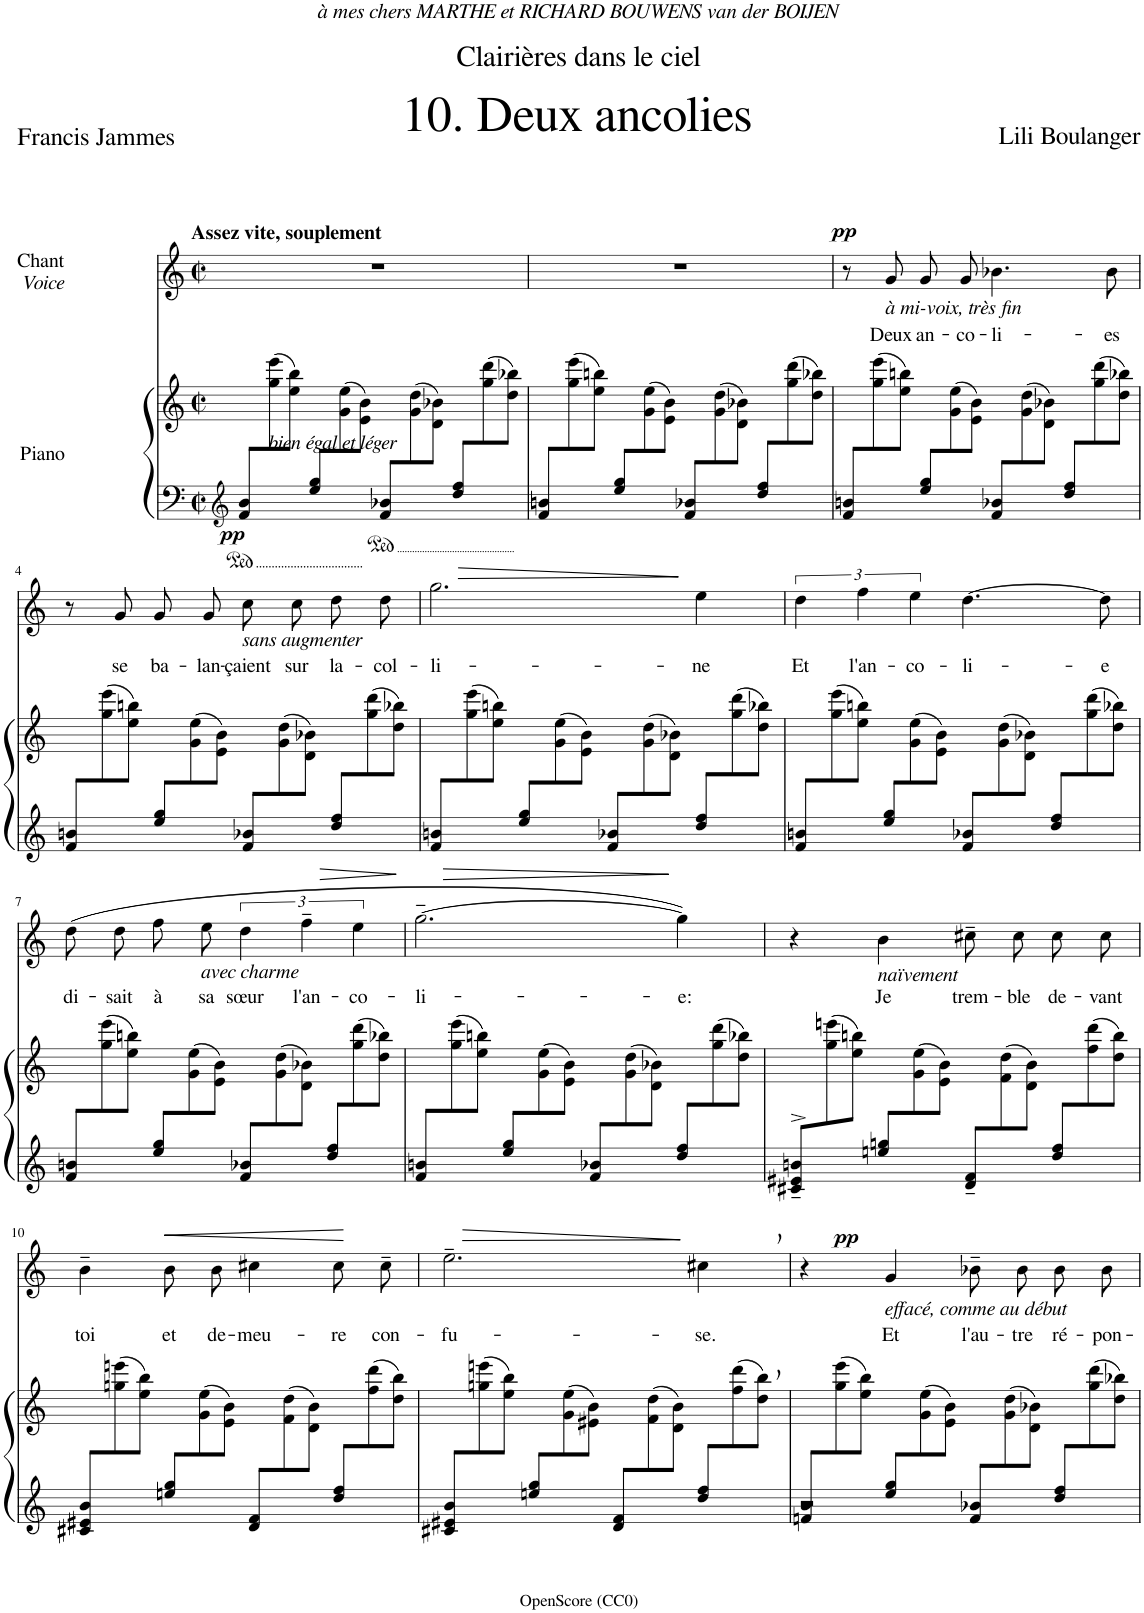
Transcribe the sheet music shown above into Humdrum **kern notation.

**kern	**kern	**dynam	**kern	**text	**dynam
*part2	*part2	*part2	*part1	*part1	*part1
*staff3	*staff2	*staff2/3	*staff1	*staff1	*staff1
*I"Piano	*	*	*I"Chant Voice	*	*
*I'Pno	*	*	*	*	*
*clefG2	*clefG2	*	*clefG2	*	*
*k[]	*k[]	*	*k[]	*	*
*M2/2	*M2/2	*	*M2/2	*	*
*met(c|)	*met(c|)	*	*met(c|)	*	*
*Xbrackettup	*	*	*	*	*
=1	=1	=1	=1	=1	=1
*^	*^	*	*	*	*
!	!	!	!	!	!LO:TX:a:B:t=Assez vite, souplement	!	!
!	!	!	!	!LO:DY:b=2	!	!	!
12f/'~ 12b/'~L	2ryy	12ryy	1ryy	pp	1r	.	.
!	!	!LO:TX:b:i:t=bien égal et léger	!	!	!	!	!
6ryy	.	(12gg\ 12eee\	.	.	.	.	.
.	.	12ee\' 12bb\'J)	.	.	.	.	.
12ee/'~ 12gg/'~L	.	12ryy	.	.	.	.	.
6ryy	.	(12g\ 12ee\	.	.	.	.	.
.	.	12e\' 12b\'J)	.	.	.	.	.
12f/'~ 12b-X/'~L	2ryy	12ryy	.	.	.	.	.
6ryy	.	(12g\ 12dd\	.	.	.	.	.
.	.	12d\' 12b-X\'J)	.	.	.	.	.
12dd/'~ 12ff/'~L	.	12ryy	.	.	.	.	.
6ryy	.	(12gg\ 12ddd\	.	.	.	.	.
.	.	12dd\' 12bb-X\'J)	.	.	.	.	.
*	*	*v	*v	*	*	*	*
=2	=2	=2	=2	=2	=2	=2
12f/'~ 12bn/'~L	2ryy	12ryy	.	1r	.	.
6ryy	.	(12gg\ 12eee\	.	.	.	.
.	.	12ee\' 12bbn\'J)	.	.	.	.
12ee/'~ 12gg/'~L	.	12ryy	.	.	.	.
6ryy	.	(12g\ 12ee\	.	.	.	.
.	.	12e\' 12b\'J)	.	.	.	.
12f/'~ 12b-X/'~L	2ryy	12ryy	.	.	.	.
6ryy	.	(12g\ 12dd\	.	.	.	.
.	.	12d\' 12b-X\'J)	.	.	.	.
12dd/'~ 12ff/'~L	.	12ryy	.	.	.	.
6ryy	.	(12gg\ 12ddd\	.	.	.	.
.	.	12dd\' 12bb-X\'J)	.	.	.	.
=3	=3	=3	=3	=3	=3	=3
!	!	!	!	!	!	!LO:DY:a
12f/'~ 12bn/'~L	2ryy	12ryy	.	8r	.	pp
6ryy	.	(12gg\ 12eee\	.	.	.	.
!	!	!	!	!LO:TX:b:i:t=à mi-voix, très fin	!	!
!	!	!	!	!	!LO:LY:b	!
.	.	.	.	8g/L	Deux	.
.	.	12ee\' 12bbn\'J)	.	.	.	.
!	!	!	!	!	!LO:LY:b	!
12ee/'~ 12gg/'~L	.	12ryy	.	8g/	an-	.
6ryy	.	(12g\ 12ee\	.	.	.	.
!	!	!	!	!	!LO:LY:b	!
.	.	.	.	8g/J	-co-	.
.	.	12e\' 12b\'J)	.	.	.	.
!	!	!	!	!	!LO:LY:b	!
12f/'~ 12b-X/'~L	2ryy	12ryy	.	4.b-X\	-li-	.
6ryy	.	(12g\ 12dd\	.	.	.	.
.	.	12d\' 12b-X\'J)	.	.	.	.
12dd/'~ 12ff/'~L	.	12ryy	.	.	.	.
6ryy	.	(12gg\ 12ddd\	.	.	.	.
!	!	!	!	!	!LO:LY:b	!
.	.	.	.	8b-\	-es	.
.	.	12dd\' 12bb-X\'J)	.	.	.	.
!!LO:LB:g=z
=4	=4	=4	=4	=4	=4	=4
12f/'~ 12bn/'~L	1ryy	12ryy	.	8r	.	.
6ryy	.	(12gg\ 12eee\	.	.	.	.
!	!	!	!	!	!LO:LY:b	!
.	.	.	.	8g/L	se	.
.	.	12ee\' 12bbn\'J)	.	.	.	.
!	!	!	!	!	!LO:LY:b	!
12ee/'~ 12gg/'~L	.	12ryy	.	8g/	ba-	.
6ryy	.	(12g\ 12ee\	.	.	.	.
!	!	!	!	!	!LO:LY:b	!
.	.	.	.	8g/J	-lan-	.
.	.	12e\' 12b\'J)	.	.	.	.
!	!	!	!	!LO:TX:b:i:t=sans augmenter	!	!
!	!	!	!	!	!LO:LY:b	!
12f/'~ 12b-X/'~L	.	12ryy	.	8cc\L	-çaient	.
6ryy	.	(12g\ 12dd\	.	.	.	.
!	!	!	!	!	!LO:LY:b	!
.	.	.	.	8cc\	sur	.
.	.	12d\' 12b-X\'J)	.	.	.	.
!	!	!	!	!	!LO:LY:b	!
12dd/'~ 12ff/'~L	.	12ryy	.	8dd\	la-	.
6ryy	.	(12gg\ 12ddd\	.	.	.	.
!	!	!	!	!	!LO:LY:b	!
.	.	.	.	8dd\J	-col-	.
.	.	12dd\' 12bb-X\'J)	.	.	.	.
=5	=5	=5	=5	=5	=5	=5
!	!	!	!	!	!LO:LY:b	!LO:HP:b
12f/'~ 12bn/'~L	1ryy	12ryy	.	2.gg\	-li-	>
6ryy	.	(12gg\ 12eee\	.	.	.	.
.	.	12ee\' 12bbn\'J)	.	.	.	.
12ee/'~ 12gg/'~L	.	12ryy	.	.	.	.
6ryy	.	(12g\ 12ee\	.	.	.	.
.	.	12e\' 12b\'J)	.	.	.	.
12f/'~ 12b-X/'~L	.	12ryy	.	.	.	.
6ryy	.	(12g\ 12dd\	.	.	.	.
.	.	12d\' 12b-X\'J)	.	.	.	.
!	!	!	!	!	!LO:LY:b	!
12dd/'~ 12ff/'~L	.	12ryy	.	4ee\	-ne	]
6ryy	.	(12gg\ 12ddd\	.	.	.	.
.	.	12dd\' 12bb-X\'J)	.	.	.	.
=6	=6	=6	=6	=6	=6	=6
!	!	!	!	!	!LO:LY:b	!
12f/'~ 12bn/'~L	1ryy	12ryy	.	6dd\	Et	.
6ryy	.	(12gg\ 12eee\	.	.	.	.
!	!	!	!	!	!LO:LY:b	!
.	.	12ee\' 12bbn\'J)	.	6ff\	l'an-	.
12ee/'~ 12gg/'~L	.	12ryy	.	.	.	.
!	!	!	!	!	!LO:LY:b	!
6ryy	.	(12g\ 12ee\	.	6ee\	-co-	.
.	.	12e\' 12b\'J)	.	.	.	.
!	!	!	!	!	!LO:LY:b	!
12f/'~ 12b-X/'~L	.	12ryy	.	[4.dd\	-li-	.
6ryy	.	(12g\ 12dd\	.	.	.	.
.	.	12d\' 12b-X\'J)	.	.	.	.
12dd/'~ 12ff/'~L	.	12ryy	.	.	.	.
6ryy	.	(12gg\ 12ddd\	.	.	.	.
!	!	!	!	!	!LO:LY:b	!
.	.	.	.	8dd\]	-e	.
.	.	12dd\' 12bb-X\'J)	.	.	.	.
!!LO:LB:g=z
=7	=7	=7	=7	=7	=7	=7
!	!	!	!	!	!LO:LY:b	!
12f/'~ 12bn/'~L	1ryy	12ryy	.	(8dd\L	di-	.
6ryy	.	(12gg\ 12eee\	.	.	.	.
!	!	!	!	!	!LO:LY:b	!
.	.	.	.	8dd\	-sait	.
.	.	12ee\' 12bbn\'J)	.	.	.	.
!	!	!	!	!	!LO:LY:b	!
12ee/'~ 12gg/'~L	.	12ryy	.	8ff\	à	.
6ryy	.	(12g\ 12ee\	.	.	.	.
!	!	!	!	!LO:TX:b:i:t=avec charme	!	!
!	!	!	!	!	!LO:LY:b	!
.	.	.	.	8ee\J	sa	.
.	.	12e\' 12b\'J)	.	.	.	.
!	!	!	!	!	!LO:LY:b	!
12f/'~ 12b-X/'~L	.	12ryy	.	6dd\	sœur	.
6ryy	.	(12g\ 12dd\	.	.	.	.
!	!	!	!	!	!LO:LY:b	!LO:HP:b
.	.	12d\' 12b-X\'J)	.	6ff~\	l'an-	>
12dd/'~ 12ff/'~L	.	12ryy	.	.	.	.
!	!	!	!	!	!LO:LY:b	!
6ryy	.	(12gg\ 12ddd\	.	6ee\	-co-	.
.	.	12dd\' 12bb-X\'J)	.	.	.	.
*v	*v	*	*	*	*	*
.	.	.	.	.	]
=8	=8	=8	=8	=8	=8
*^	*	*	*	*	*
!	!	!	!	!	!LO:LY:b	!LO:HP:b
12f/'~ 12bn/'~L	1ryy	12ryy	.	[2.gg~\	-li-	>
6ryy	.	(12gg\ 12eee\	.	.	.	.
.	.	12ee\' 12bbn\'J)	.	.	.	.
12ee/'~ 12gg/'~L	.	12ryy	.	.	.	.
6ryy	.	(12g\ 12ee\	.	.	.	.
.	.	12e\' 12b\'J)	.	.	.	.
12f/'~ 12b-X/'~L	.	12ryy	.	.	.	.
6ryy	.	(12g\ 12dd\	.	.	.	.
.	.	12d\' 12b-X\'J)	.	.	.	.
!	!	!	!	!	!LO:LY:b	!
12dd/'~ 12ff/'~L	.	12ryy	.	4gg\])	-e:	]
6ryy	.	(12gg\ 12ddd\	.	.	.	.
.	.	12dd\' 12bb-X\'J)	.	.	.	.
=9	=9	=9	=9	=9	=9	=9
12c#X/~^> 12e#X/~^> 12bn/~^>L	4ryy	12ryy	.	4r	.	.
6ryy	.	(12gg\ 12eeen\	.	.	.	.
.	.	12ee\' 12bbn\'J)	.	.	.	.
!	!	!	!	!LO:TX:b:i:t=naïvement	!	!
!	!	!	!	!	!LO:LY:b	!
12een/ 12ggn/L	4ryy	12ryy	.	4b\	Je	.
6ryy	.	(12g\ 12ee\	.	.	.	.
.	.	12e\' 12b\'J)	.	.	.	.
!	!	!	!	!	!LO:LY:b	!
12d/~ 12f/~L	2ryy	12ryy	.	8cc#X~\L	trem-	.
6ryy	.	(12f\ 12dd\	.	.	.	.
!	!	!	!	!	!LO:LY:b	!
.	.	.	.	8cc#\	-ble	.
.	.	12d\' 12b\'J)	.	.	.	.
!	!	!	!	!	!LO:LY:b	!
12dd/ 12ff/L	.	12ryy	.	8cc#\	de-	.
6ryy	.	(12ff\ 12ddd\	.	.	.	.
!	!	!	!	!	!LO:LY:b	!
.	.	.	.	8cc#\J	-vant	.
.	.	12dd\' 12bb\'J)	.	.	.	.
!!LO:LB:g=z
=10	=10	=10	=10	=10	=10	=10
!	!	!	!	!	!LO:LY:b	!
12c#X/ 12e#X/ 12b/L	4ryy	12ryy	.	4b~\	toi	.
6ryy	.	(12ggn\ 12eeen\	.	.	.	.
.	.	12ee\ 12bb\J)	.	.	.	.
!	!	!	!	!	!LO:LY:b	!LO:HP:b
12een/ 12gg/L	4ryy	12ryy	.	8b\L	et	<
6ryy	.	(12g\ 12ee\	.	.	.	.
!	!	!	!	!	!LO:LY:b	!
.	.	.	.	8b\J	de-	.
.	.	12e\ 12b\J)	.	.	.	.
!	!	!	!	!	!LO:LY:b	!
12d/ 12f/L	2ryy	12ryy	.	4cc#X\	-meu-	.
6ryy	.	(12f\ 12dd\	.	.	.	.
.	.	12d\ 12b\J)	.	.	.	.
!	!	!	!	!	!LO:LY:b	!
12dd/ 12ff/L	.	12ryy	.	8cc#\L	-re	[
6ryy	.	(12ff\ 12ddd\	.	.	.	.
!	!	!	!	!	!LO:LY:b	!
.	.	.	.	8cc#~\J	con-	.
.	.	12dd\ 12bb\J)	.	.	.	.
=11	=11	=11	=11	=11	=11	=11
!	!	!	!	!	!LO:LY:b	!LO:HP:b
12c#X/ 12e#X/ 12b/L	4ryy	12ryy	.	2.ee~\	-fu-	>
6ryy	.	(12ggn\ 12eeen\	.	.	.	.
.	.	12ee\ 12bb\J)	.	.	.	.
12een/ 12gg/L	4ryy	12ryy	.	.	.	.
6ryy	.	(12g\ 12ee\	.	.	.	.
.	.	12e#X\ 12b\J)	.	.	.	.
12d/ 12f/L	2ryy	12ryy	.	.	.	.
6ryy	.	(12f\ 12dd\	.	.	.	.
.	.	12d\ 12b\J)	.	.	.	.
!	!	!	!	!	!LO:LY:b	!
12dd/ 12ff/L	.	12ryy	.	4cc#X,\	-se.	]
6ryy	.	(12ff\ 12ddd\	.	.	.	.
.	.	12dd\, 12bb\,J)	.	.	.	.
=12	=12	=12	=12	=12	=12	=12
!	!	!	!	!	!	!LO:DY:a
12fn/'~ 12b/'~L	2r	12ryy	.	4r	.	pp
6ryy	.	(12gg\ 12eee\	.	.	.	.
.	.	12ee\'< 12bb\'<J)	.	.	.	.
!	!	!	!	!LO:TX:b:i:t=effacé, comme au début	!	!
!	!	!	!	!	!LO:LY:b	!
12ee/'~ 12gg/'~L	.	12ryy	.	4g/	Et	.
6ryy	.	(12g\ 12ee\	.	.	.	.
.	.	12e\' 12b\'J)	.	.	.	.
!	!	!	!	!	!LO:LY:b	!
12f/'~ 12b-X/'~L	2ryy	12ryy	.	8b-X~\L	l'au-	.
6ryy	.	(12g\ 12dd\	.	.	.	.
!	!	!	!	!	!LO:LY:b	!
.	.	.	.	8b-\	-tre	.
.	.	12d\' 12b-X\'J)	.	.	.	.
!	!	!	!	!	!LO:LY:b	!
12dd/'~ 12ff/'~L	.	12ryy	.	8b-\	ré-	.
6ryy	.	(12gg\ 12ddd\	.	.	.	.
!	!	!	!	!	!LO:LY:b	!
.	.	.	.	8b-\J	-pon-	.
.	.	12dd\' 12bb-X\'J)	.	.	.	.
*v	*v	*	*	*	*	*
=	=	=	=	=	=
*-	*-	*-	*-	*-	*-
